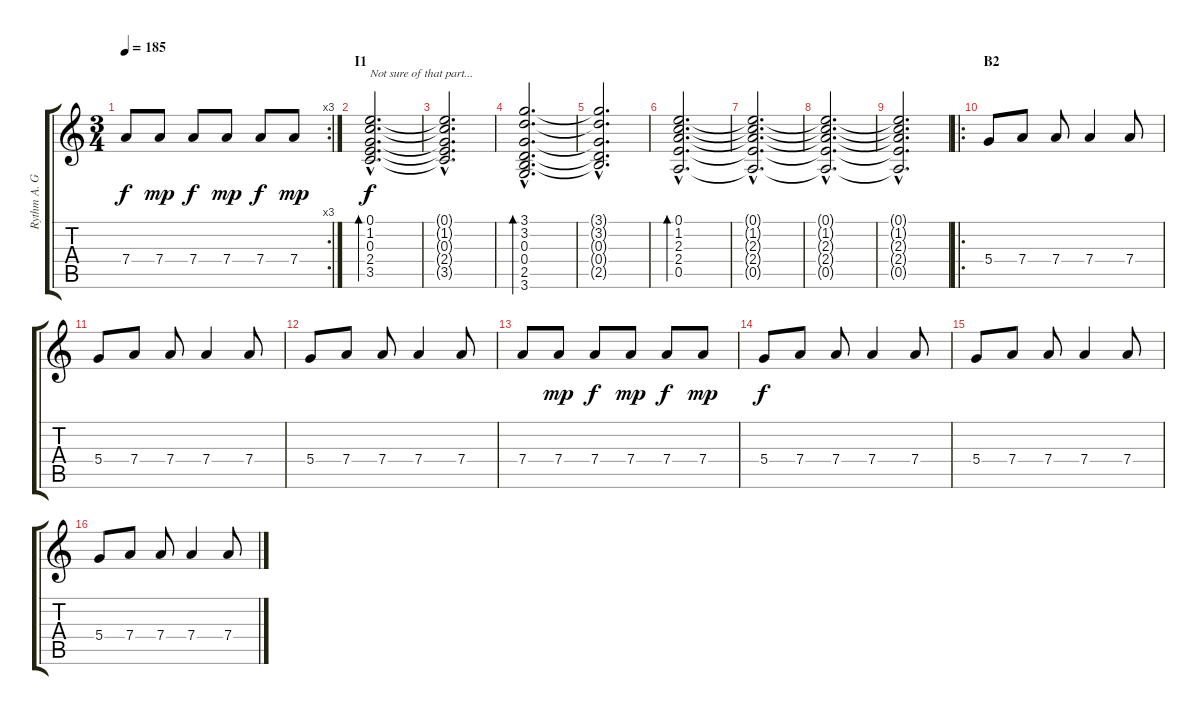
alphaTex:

\track ("Rythm A. Guitar" "Rythm A. G") {instrument acousticguitarsteel}
\staff {score tabs}
\tuning (E4 B3 G3 D3 A2 E2) {hide}
\rc 3
\ts (3 4)
\tempo 185
\clef g2
\ks c
7.4.8{dy f} 7.4.8{dy mp} 7.4.8{dy f} 7.4.8{dy mp} 7.4.8{dy f} 7.4.8{dy mp} |
\section ("" "I1")
(0.1{hac} 1.2{hac} 0.3{hac} 2.4{hac} 3.5{hac}).2{d bd 240 txt "Not sure of that part..." dy f} |
(0.1{hac t} 1.2{hac t} 0.3{hac t} 2.4{hac t} 3.5{hac t}).2{d} |
(3.1{hac} 3.2{hac} 0.3{hac} 0.4{hac} 2.5{hac} 3.6{hac}).2{d bd 240} |
(3.1{hac t} 3.2{hac t} 0.3{hac t} 0.4{hac t} 2.5{hac t}).2{d} |
(0.1{hac} 1.2{hac} 2.3{hac} 2.4{hac} 0.5{hac}).2{d bd 240} |
(0.1{hac t} 1.2{hac t} 2.3{hac t} 2.4{hac t} 0.5{hac t}).2{d} |
(0.1{hac t} 1.2{hac t} 2.3{hac t} 2.4{hac t} 0.5{hac t}).2{d} |
(0.1{hac t} 1.2{hac t} 2.3{hac t} 2.4{hac t} 0.5{hac t}).2{d} |
\ro
\section ("" "B2")
5.4.8 7.4.8 7.4.8 7.4.4 7.4.8 |
5.4.8 7.4.8 7.4.8 7.4.4 7.4.8 |
5.4.8 7.4.8 7.4.8 7.4.4 7.4.8 |
7.4.8 7.4.8{dy mp} 7.4.8{dy f} 7.4.8{dy mp} 7.4.8{dy f} 7.4.8{dy mp} |
5.4.8{dy f} 7.4.8 7.4.8 7.4.4 7.4.8 |
5.4.8 7.4.8 7.4.8 7.4.4 7.4.8 |
5.4.8 7.4.8 7.4.8 7.4.4 7.4.8
